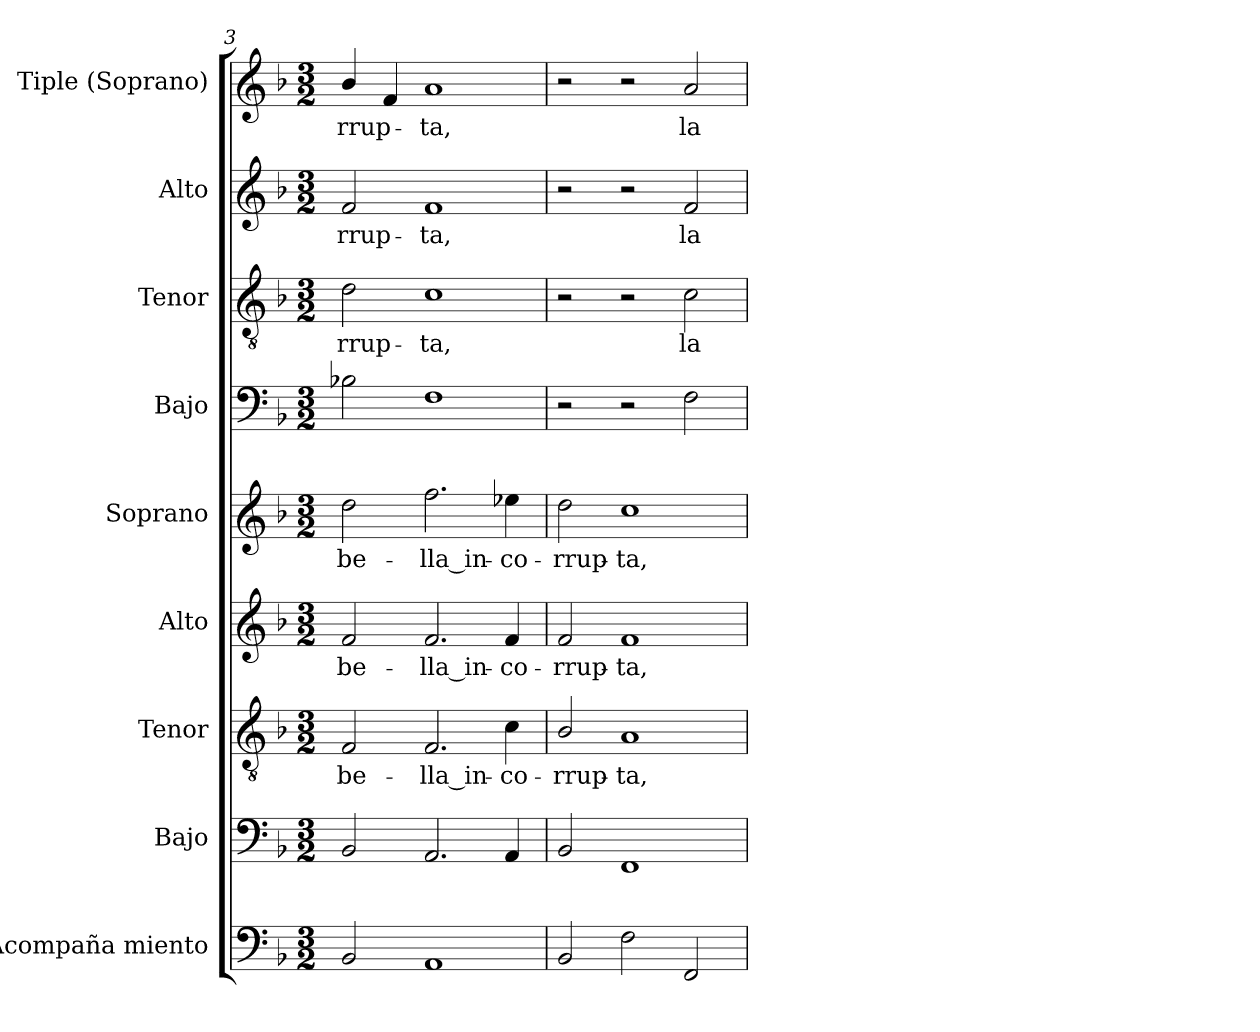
**kern	**kern	**kern	**text	**kern	**text	**kern	**text	**kern	**kern	**text	**kern	**text	**kern	**text
*part9	*part8	*part7	*part7	*part6	*part6	*part5	*part5	*part4	*part3	*part3	*part2	*part2	*part1	*part1
*staff9	*staff8	*staff7	*staff7	*staff6	*staff6	*staff5	*staff5	*staff4	*staff3	*staff3	*staff2	*staff2	*staff1	*staff1
*I"Acompaña miento	*I"Bajo	*I"Tenor	*	*I"Alto	*	*I"Soprano	*	*I"Bajo	*I"Tenor	*	*I"Alto	*	*I"Tiple (Soprano)	*
*I'Ac.	*I'B.	*I'T.	*	*I'A.	*	*I'S.	*	*I'B.	*I'T.	*	*I'A.	*	*I'S.	*
*clefF4	*clefF4	*clefGv2	*	*clefG2	*	*clefG2	*	*clefF4	*clefGv2	*	*clefG2	*	*clefG2	*
*	*	*ITrd7c12	*	*	*	*	*	*	*ITrd7c12	*	*	*	*	*
*k[b-]	*k[b-]	*k[b-]	*	*k[b-]	*	*k[b-]	*	*k[b-]	*k[b-]	*	*k[b-]	*	*k[b-]	*
*F:	*F:	*F:	*	*F:	*	*F:	*	*F:	*F:	*	*F:	*	*F:	*
*M3/2	*M3/2	*M3/2	*	*M3/2	*	*M3/2	*	*M3/2	*M3/2	*	*M3/2	*	*M3/2	*
=3	=3	=3	=3	=3	=3	=3	=3	=3	=3	=3	=3	=3	=3	=3
!	!	!	!LO:LY:b:color=#000000	!	!	!	!	!	!	!	!	!	!	!
!	!	!	!	!	!LO:LY:b:color=#000000	!	!	!	!	!	!	!	!	!
!	!	!	!	!	!	!	!LO:LY:b:color=#000000	!	!	!	!	!	!	!
!	!	!	!	!	!	!	!	!	!	!LO:LY:b:color=#000000	!	!	!	!
!	!	!	!	!	!	!	!	!	!	!	!	!LO:LY:b:color=#000000	!	!
!	!	!	!	!	!	!	!	!	!	!	!	!	!	!LO:LY:b:color=#000000
2BB-i/	2BB-i/	2FFi/	be-	2fi/	be-	2ddi\	be-	2B-Xi\	2Di\	-rrup-	2fi/	-rrup-	4b-i/	-rrup-
.	.	.	.	.	.	.	.	.	.	.	.	.	4fi/	.
!	!	!	!LO:LY:b:color=#000000	!	!	!	!	!	!	!	!	!	!	!
!	!	!	!	!	!LO:LY:b:color=#000000	!	!	!	!	!	!	!	!	!
!	!	!	!	!	!	!	!LO:LY:b:color=#000000	!	!	!	!	!	!	!
!	!	!	!	!	!	!	!	!	!	!LO:LY:b:color=#000000	!	!	!	!
!	!	!	!	!	!	!	!	!	!	!	!	!LO:LY:b:color=#000000	!	!
!	!	!	!	!	!	!	!	!	!	!	!	!	!	!LO:LY:b:color=#000000
1AAi	2.AAi/	2.FFi/	-lla_in-	2.fi/	-lla_in-	2.ffi\	-lla_in-	1Fi	1Ci	-ta,	1fi	-ta,	1ai	-ta,
!	!	!	!LO:LY:b:color=#000000	!	!	!	!	!	!	!	!	!	!	!
!	!	!	!	!	!LO:LY:b:color=#000000	!	!	!	!	!	!	!	!	!
!	!	!	!	!	!	!	!LO:LY:b:color=#000000	!	!	!	!	!	!	!
.	4AAi/	4Ci\	-co-	4fi/	-co-	4ee-Xi\	-co-	.	.	.	.	.	.	.
=4	=4	=4	=4	=4	=4	=4	=4	=4	=4	=4	=4	=4	=4	=4
!	!	!	!LO:LY:b:color=#000000	!	!	!	!	!	!	!	!	!	!	!
!	!	!	!	!	!LO:LY:b:color=#000000	!	!	!	!	!	!	!	!	!
!	!	!	!	!	!	!	!LO:LY:b:color=#000000	!	!	!	!	!	!	!
2BB-i/	2BB-i/	2BB-i/	-rrup-	2fi/	-rrup-	2ddi\	-rrup-	2r	2r	.	2r	.	2r	.
!	!	!	!LO:LY:b:color=#000000	!	!	!	!	!	!	!	!	!	!	!
!	!	!	!	!	!LO:LY:b:color=#000000	!	!	!	!	!	!	!	!	!
!	!	!	!	!	!	!	!LO:LY:b:color=#000000	!	!	!	!	!	!	!
2Fi\	1FFi	1AAi	-ta,	1fi	-ta,	1cci	-ta,	2r	2r	.	2r	.	2r	.
!	!	!	!	!	!	!	!	!	!	!LO:LY:b:color=#000000	!	!	!	!
!	!	!	!	!	!	!	!	!	!	!	!	!LO:LY:b:color=#000000	!	!
!	!	!	!	!	!	!	!	!	!	!	!	!	!	!LO:LY:b:color=#000000
2FFi/	.	.	.	.	.	.	.	2Fi\	2Ci\	la	2fi/	la	2ai/	la
=	=	=	=	=	=	=	=	=	=	=	=	=	=	=
*-	*-	*-	*-	*-	*-	*-	*-	*-	*-	*-	*-	*-	*-	*-
